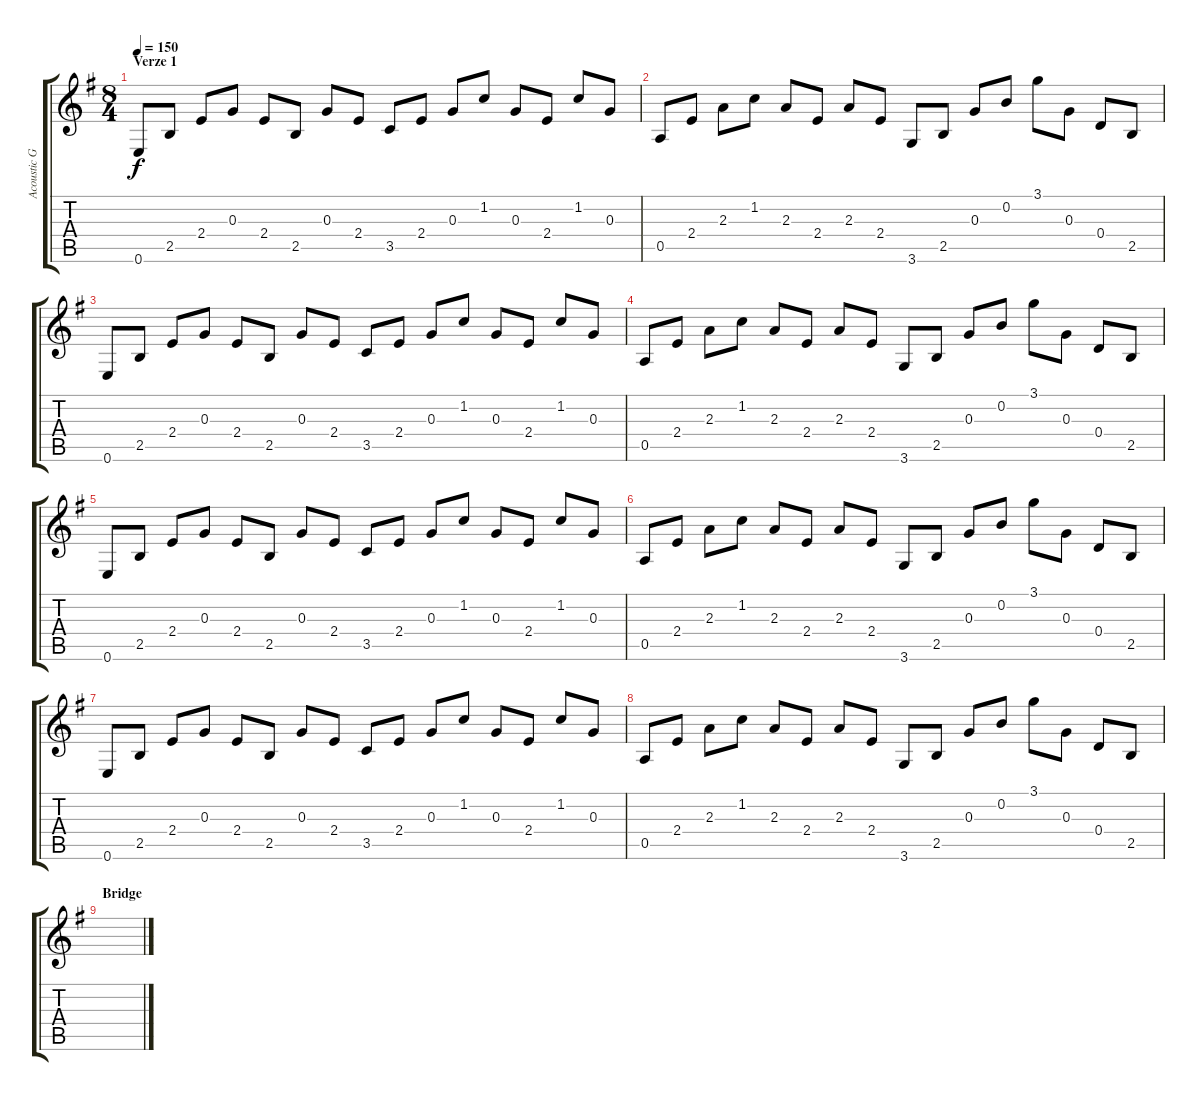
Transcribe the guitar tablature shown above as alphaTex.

\track ("Acoustic Guitar" "Acoustic G") {instrument acousticguitarsteel}
\staff {score tabs}
\tuning (E4 B3 G3 D3 A2 E2) {hide}
\ts (8 4)
\section ("" "Verze 1")
\tempo 150
\clef g2
\ks g
0.6.8{dy f} 2.5.8 2.4.8 0.3.8 2.4.8 2.5.8 0.3.8 2.4.8 3.5.8 2.4.8 0.3.8 1.2.8 0.3.8 2.4.8 1.2.8 0.3.8 |
0.5.8 2.4.8 2.3.8 1.2.8 2.3.8 2.4.8 2.3.8 2.4.8 3.6.8 2.5.8 0.3.8 0.2.8 3.1.8 0.3.8 0.4.8 2.5.8 |
0.6.8 2.5.8 2.4.8 0.3.8 2.4.8 2.5.8 0.3.8 2.4.8 3.5.8 2.4.8 0.3.8 1.2.8 0.3.8 2.4.8 1.2.8 0.3.8 |
0.5.8 2.4.8 2.3.8 1.2.8 2.3.8 2.4.8 2.3.8 2.4.8 3.6.8 2.5.8 0.3.8 0.2.8 3.1.8 0.3.8 0.4.8 2.5.8 |
0.6.8 2.5.8 2.4.8 0.3.8 2.4.8 2.5.8 0.3.8 2.4.8 3.5.8 2.4.8 0.3.8 1.2.8 0.3.8 2.4.8 1.2.8 0.3.8 |
0.5.8 2.4.8 2.3.8 1.2.8 2.3.8 2.4.8 2.3.8 2.4.8 3.6.8 2.5.8 0.3.8 0.2.8 3.1.8 0.3.8 0.4.8 2.5.8 |
0.6.8 2.5.8 2.4.8 0.3.8 2.4.8 2.5.8 0.3.8 2.4.8 3.5.8 2.4.8 0.3.8 1.2.8 0.3.8 2.4.8 1.2.8 0.3.8 |
0.5.8 2.4.8 2.3.8 1.2.8 2.3.8 2.4.8 2.3.8 2.4.8 3.6.8 2.5.8 0.3.8 0.2.8 3.1.8 0.3.8 0.4.8 2.5.8 |
\section ("" "Bridge")
